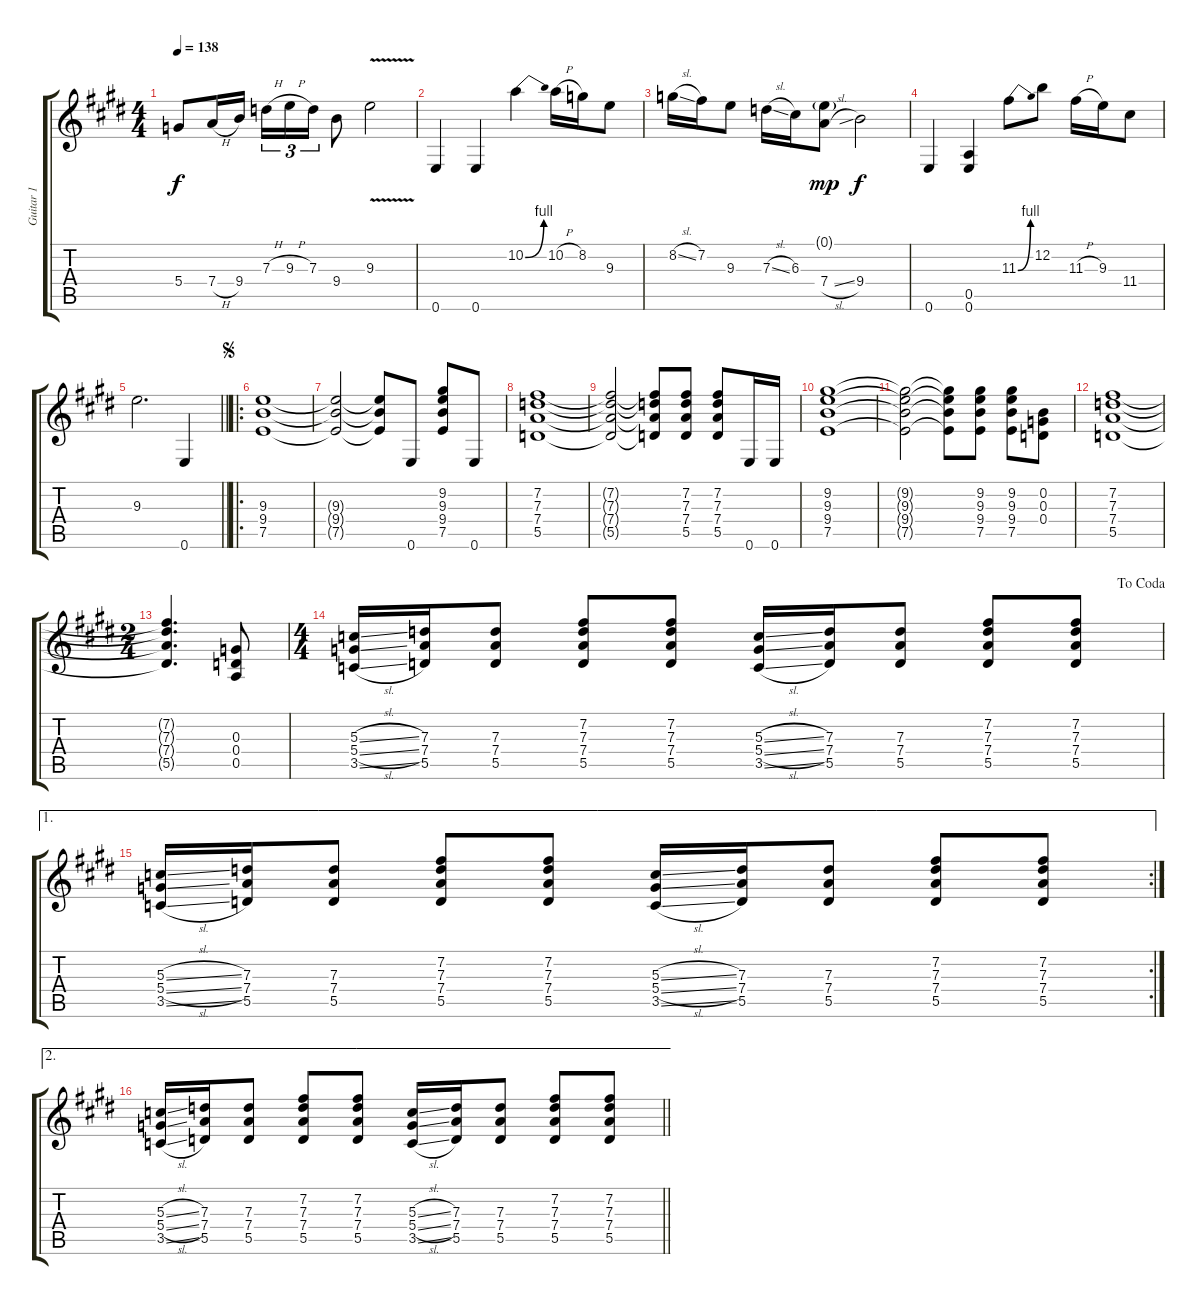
\track ("Guitar 1" "Guitar 1") {instrument distortionguitar}
\staff {score tabs}
\tuning (E4 B3 G3 D3 A2 E2) {hide}
\ts (4 4)
\tempo 138
\clef g2
\ks c#minor
5.4.8{dy f} 7.4{h}.16 9.4.16 7.3{h}.16{tu (3 2)} 9.3{h}.16{tu (3 2)} 7.3.16{tu (3 2)} 9.4.8 9.3{v}.2 |
\ks e
0.6.4 0.6.4 10.2{be (bend 0 0 60 4)}.4 10.2{h}.16 8.2.16 9.3.8 |
\ks c#minor
8.2{sl}.16 7.2.16 9.3.8 7.3{sl}.16 6.3.16 (0.1{g} 7.4{sl}).8{dy mp} 9.4.2{dy f} |
0.6.4 (0.5 0.6).4 11.3{be (bend 0 0 60 4)}.8 12.2.8 11.3{h}.16 9.3.16 11.4.8 |
\barLineRight lightlight
9.3.2{d} 0.6.4 |
\ro
\jump segno
\ks e
(9.3 9.4 7.5).1 |
\ks c#minor
(9.3{t} 9.4{t} 7.5{t}).2 (9.3{t} 9.4{t} 7.5{t}).8 0.6.8 (9.2 9.3 9.4 7.5).8 0.6.8 |
(7.2 7.3 7.4 5.5).1 |
(7.2{t} 7.3{t} 7.4{t} 5.5{t}).2 (7.2{t} 7.3{t} 7.4{t} 5.5{t}).8 (7.2 7.3 7.4 5.5).8 (7.2 7.3 7.4 5.5).8 0.6.16 0.6.16 |
\ks e
(9.2 9.3 9.4 7.5).1 |
\ks c#minor
(9.2{t} 9.3{t} 9.4{t} 7.5{t}).2 (9.2{t} 9.3{t} 9.4{t} 7.5{t}).8 (9.2 9.3 9.4 7.5).8 (9.2 9.3 9.4 7.5).8 (0.2 0.3 0.4).8 |
(7.2 7.3 7.4 5.5).1 |
\ts (2 4)
(7.2{t} 7.3{t} 7.4{t} 5.5{t}).4{d} (0.3 0.4 0.5).8 |
\ts (4 4)
\jump dacoda
\ks e
(5.3{sl} 5.4{sl} 3.5{sl}).16 (7.3 7.4 5.5).16 (7.3 7.4 5.5).8 (7.2 7.3 7.4 5.5).8 (7.2 7.3 7.4 5.5).8 (5.3{sl} 5.4{sl} 3.5{sl}).16 (7.3 7.4 5.5).16 (7.3 7.4 5.5).8 (7.2 7.3 7.4 5.5).8 (7.2 7.3 7.4 5.5).8 |
\ae 1
\rc 2
\ks c#minor
(5.3{sl} 5.4{sl} 3.5{sl}).16 (7.3 7.4 5.5).16 (7.3 7.4 5.5).8 (7.2 7.3 7.4 5.5).8 (7.2 7.3 7.4 5.5).8 (5.3{sl} 5.4{sl} 3.5{sl}).16 (7.3 7.4 5.5).16 (7.3 7.4 5.5).8 (7.2 7.3 7.4 5.5).8 (7.2 7.3 7.4 5.5).8 |
\ae 2
\barLineRight lightlight
(5.3{sl} 5.4{sl} 3.5{sl}).16 (7.3 7.4 5.5).16 (7.3 7.4 5.5).8 (7.2 7.3 7.4 5.5).8 (7.2 7.3 7.4 5.5).8 (5.3{sl} 5.4{sl} 3.5{sl}).16 (7.3 7.4 5.5).16 (7.3 7.4 5.5).8 (7.2 7.3 7.4 5.5).8 (7.2 7.3 7.4 5.5).8
